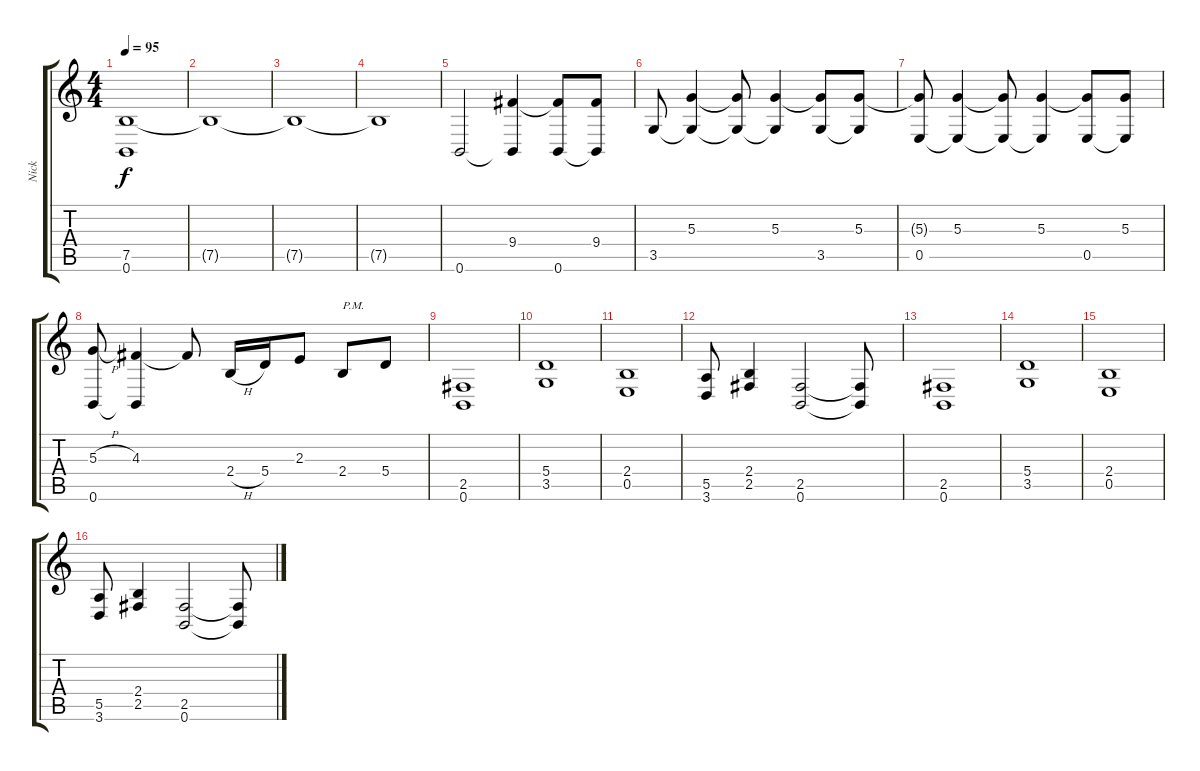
\track ("Nick" "Nick") {instrument distortionguitar}
\staff {score tabs}
\tuning (B3 Gb3 D3 A2 E2 B1) {hide}
\ts (4 4)
\tempo 95
\clef g2
\ks c
(7.5 0.6).1{dy f} |
7.5{t}.1 |
7.5{t}.1 |
7.5{t}.1 |
0.6.2 (9.4 0.6{t}).4 (9.4{t} 0.6).8 (9.4 0.6{t}).8 |
3.5.8 (5.3 3.5{t}).4 (5.3{t} 3.5{t}).8 (5.3 3.5{t}).4 (5.3{t} 3.5).8 (5.3 3.5{t}).8 |
(5.3{t} 0.5).8 (5.3 0.5{t}).4 (5.3{t} 0.5{t}).8 (5.3 0.5{t}).4 (5.3{t} 0.5).8 (5.3 0.5{t}).8 |
(5.3{h} 0.6).8 (4.3 0.6{t}).4 4.3{t}.8 2.4{h}.16 5.4.16 2.3.8 2.4.8{txt "P.M."} 5.4.8 |
(2.5 0.6).1 |
(5.4 3.5).1 |
(2.4 0.5).1 |
(5.5 3.6).8 (2.4 2.5).4 (2.5 0.6).2 (2.5{t} 0.6{t}).8 |
(2.5 0.6).1 |
(5.4 3.5).1 |
(2.4 0.5).1 |
(5.5 3.6).8 (2.4 2.5).4 (2.5 0.6).2 (2.5{t} 0.6{t}).8
